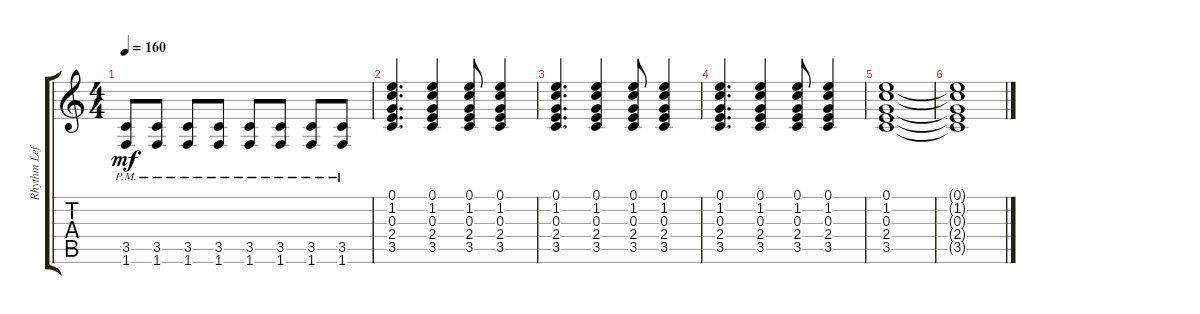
\track ("Rhythm Left" "Rhythm Lef") {instrument acousticguitarsteel}
\staff {score tabs}
\tuning (E4 B3 G3 D3 A2 E2) {hide}
\ts (4 4)
\tempo 160
\clef g2
\ks c
(3.5{pm} 1.6{pm}).8{dy mf} (3.5{pm} 1.6{pm}).8 (3.5{pm} 1.6{pm}).8 (3.5{pm} 1.6{pm}).8 (3.5{pm} 1.6{pm}).8 (3.5{pm} 1.6{pm}).8 (3.5{pm} 1.6{pm}).8 (3.5{pm} 1.6{pm}).8 |
(0.1 1.2 0.3 2.4 3.5).4{d} (0.1 1.2 0.3 2.4 3.5).4 (0.1 1.2 0.3 2.4 3.5).8 (0.1 1.2 0.3 2.4 3.5).4 |
(0.1 1.2 0.3 2.4 3.5).4{d} (0.1 1.2 0.3 2.4 3.5).4 (0.1 1.2 0.3 2.4 3.5).8 (0.1 1.2 0.3 2.4 3.5).4 |
(0.1 1.2 0.3 2.4 3.5).4{d} (0.1 1.2 0.3 2.4 3.5).4 (0.1 1.2 0.3 2.4 3.5).8 (0.1 1.2 0.3 2.4 3.5).4 |
(0.1 1.2 0.3 2.4 3.5).1 |
(0.1{t} 1.2{t} 0.3{t} 2.4{t} 3.5{t}).1
